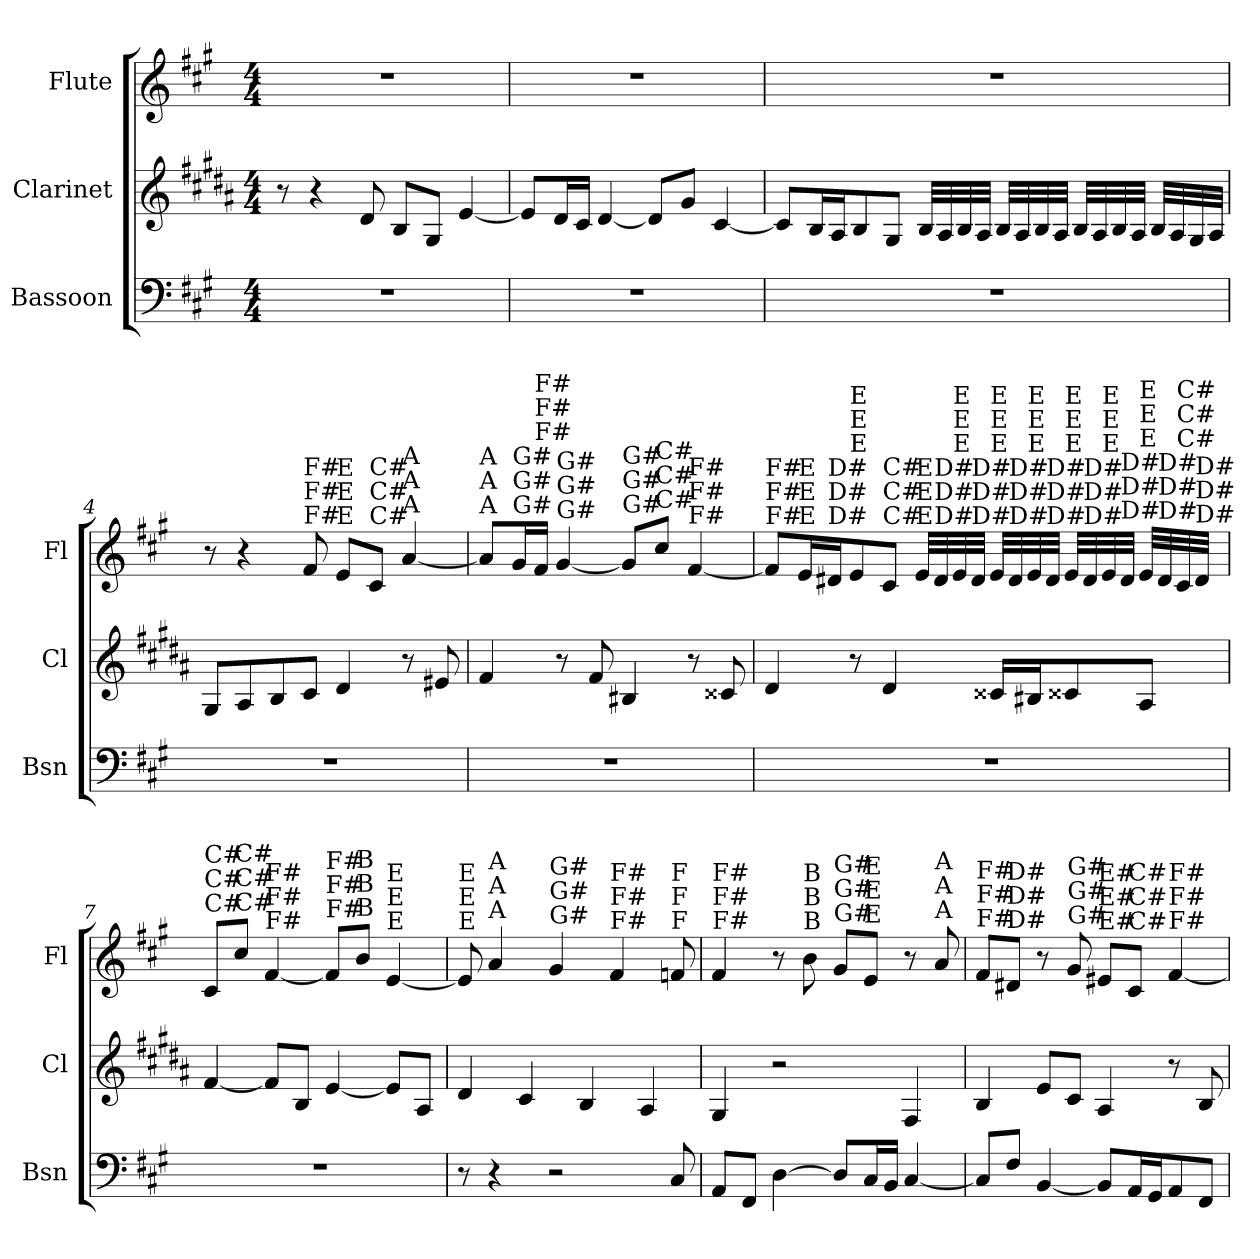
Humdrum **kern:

**kern	**kern	**kern
*part3	*part2	*part1
*staff3	*staff2	*staff1
*I"Bassoon	*I"Clarinet	*I"Flute
*I'Bsn	*I'Cl	*I'Fl
*clefF4	*clefG2	*clefG2
*	*ITrd1c2	*
*k[f#c#g#]	*k[f#c#g#]	*k[f#c#g#]
*A:	*A:	*A:
*M4/4	*M4/4	*M4/4
=1	=1	=1
1r	8r	1r
.	4r	.
.	8c#/	.
.	8A/L	.
.	8F#/J	.
.	[4d/	.
=2	=2	=2
1r	8d/L]	1r
.	16c#/L	.
.	16B/JJ	.
.	[4c#/	.
.	8c#/L]	.
.	8f#/J	.
.	[4B/	.
=3	=3	=3
1r	8B/L]	1r
.	16A/L	.
.	16G#/J	.
.	8A/	.
.	8F#/J	.
.	32A/LLL	.
.	32G#/	.
.	32A/	.
.	32G#/JJJ	.
.	32A/LLL	.
.	32G#/	.
.	32A/	.
.	32G#/JJJ	.
.	32A/LLL	.
.	32G#/	.
.	32A/	.
.	32G#/JJJ	.
.	32A/LLL	.
.	32G#/	.
.	32F#/	.
.	32G#/JJJ	.
!!LO:LB:g=z
=4	=4	=4
1r	8F#/L	8r
.	8G#/	4r
.	8A/	.
!	!	!LO:TX:a:t=F#
!	!	!LO:TX:a:t=F#
!	!	!LO:TX:a:t=F#
.	8B/J	8f#/
!	!	!LO:TX:a:t=E
!	!	!LO:TX:a:t=E
!	!	!LO:TX:a:t=E
.	4c#/	8e/L
!	!	!LO:TX:a:t=C#
!	!	!LO:TX:a:t=C#
!	!	!LO:TX:a:t=C#
.	.	8c#/J
!	!	!LO:TX:a:t=A
!	!	!LO:TX:a:t=A
!	!	!LO:TX:a:t=A
.	8r	[4a/
.	8d#X/	.
=5	=5	=5
!	!	!LO:TX:a:t=A
!	!	!LO:TX:a:t=A
!	!	!LO:TX:a:t=A
1r	4e/	8a/L]
!	!	!LO:TX:a:t=G#
!	!	!LO:TX:a:t=G#
!	!	!LO:TX:a:t=G#
.	.	16g#/L
!	!	!LO:TX:a:t=F#
!	!	!LO:TX:a:t=F#
!	!	!LO:TX:a:t=F#
.	.	16f#/JJ
!	!	!LO:TX:a:t=G#
!	!	!LO:TX:a:t=G#
!	!	!LO:TX:a:t=G#
.	8r	[4g#/
.	8e/	.
!	!	!LO:TX:a:t=G#
!	!	!LO:TX:a:t=G#
!	!	!LO:TX:a:t=G#
.	4A#X/	8g#/L]
!	!	!LO:TX:a:t=C#
!	!	!LO:TX:a:t=C#
!	!	!LO:TX:a:t=C#
.	.	8cc#/J
!	!	!LO:TX:a:t=F#
!	!	!LO:TX:a:t=F#
!	!	!LO:TX:a:t=F#
.	8r	[4f#/
.	8B#X/	.
=6	=6	=6
!	!	!LO:TX:a:t=F#
!	!	!LO:TX:a:t=F#
!	!	!LO:TX:a:t=F#
1r	4c#/	8f#/L]
!	!	!LO:TX:a:t=E
!	!	!LO:TX:a:t=E
!	!	!LO:TX:a:t=E
.	.	16e/L
!	!	!LO:TX:a:t=D#
!	!	!LO:TX:a:t=D#
!	!	!LO:TX:a:t=D#
.	.	16d#X/J
!	!	!LO:TX:a:t=E
!	!	!LO:TX:a:t=E
!	!	!LO:TX:a:t=E
.	8r	8e/
!	!	!LO:TX:a:t=C#
!	!	!LO:TX:a:t=C#
!	!	!LO:TX:a:t=C#
.	4c#/	8c#/J
!	!	!LO:TX:a:t=E
!	!	!LO:TX:a:t=E
!	!	!LO:TX:a:t=E
.	.	32e/LLL
!	!	!LO:TX:a:t=D#
!	!	!LO:TX:a:t=D#
!	!	!LO:TX:a:t=D#
.	.	32d#/
!	!	!LO:TX:a:t=E
!	!	!LO:TX:a:t=E
!	!	!LO:TX:a:t=E
.	.	32e/
!	!	!LO:TX:a:t=D#
!	!	!LO:TX:a:t=D#
!	!	!LO:TX:a:t=D#
.	.	32d#/JJJ
!	!	!LO:TX:a:t=E
!	!	!LO:TX:a:t=E
!	!	!LO:TX:a:t=E
.	16B#X/LL	32e/LLL
!	!	!LO:TX:a:t=D#
!	!	!LO:TX:a:t=D#
!	!	!LO:TX:a:t=D#
.	.	32d#/
!	!	!LO:TX:a:t=E
!	!	!LO:TX:a:t=E
!	!	!LO:TX:a:t=E
.	16A#X/J	32e/
!	!	!LO:TX:a:t=D#
!	!	!LO:TX:a:t=D#
!	!	!LO:TX:a:t=D#
.	.	32d#/JJJ
!	!	!LO:TX:a:t=E
!	!	!LO:TX:a:t=E
!	!	!LO:TX:a:t=E
.	8B#X/	32e/LLL
!	!	!LO:TX:a:t=D#
!	!	!LO:TX:a:t=D#
!	!	!LO:TX:a:t=D#
.	.	32d#/
!	!	!LO:TX:a:t=E
!	!	!LO:TX:a:t=E
!	!	!LO:TX:a:t=E
.	.	32e/
!	!	!LO:TX:a:t=D#
!	!	!LO:TX:a:t=D#
!	!	!LO:TX:a:t=D#
.	.	32d#/JJJ
!	!	!LO:TX:a:t=E
!	!	!LO:TX:a:t=E
!	!	!LO:TX:a:t=E
.	8G#/J	32e/LLL
!	!	!LO:TX:a:t=D#
!	!	!LO:TX:a:t=D#
!	!	!LO:TX:a:t=D#
.	.	32d#/
!	!	!LO:TX:a:t=C#
!	!	!LO:TX:a:t=C#
!	!	!LO:TX:a:t=C#
.	.	32c#/
!	!	!LO:TX:a:t=D#
!	!	!LO:TX:a:t=D#
!	!	!LO:TX:a:t=D#
.	.	32d#/JJJ
!!LO:LB:g=z
=7	=7	=7
!	!	!LO:TX:a:t=C#
!	!	!LO:TX:a:t=C#
!	!	!LO:TX:a:t=C#
1r	[4e/	8c#/L
!	!	!LO:TX:a:t=C#
!	!	!LO:TX:a:t=C#
!	!	!LO:TX:a:t=C#
.	.	8cc#/J
!	!	!LO:TX:a:t=F#
!	!	!LO:TX:a:t=F#
!	!	!LO:TX:a:t=F#
.	8e/L]	[4f#/
.	8A/J	.
!	!	!LO:TX:a:t=F#
!	!	!LO:TX:a:t=F#
!	!	!LO:TX:a:t=F#
.	[4d/	8f#/L]
!	!	!LO:TX:a:t=B
!	!	!LO:TX:a:t=B
!	!	!LO:TX:a:t=B
.	.	8b/J
!	!	!LO:TX:a:t=E
!	!	!LO:TX:a:t=E
!	!	!LO:TX:a:t=E
.	8d/L]	[4e/
.	8G#/J	.
=8	=8	=8
!	!	!LO:TX:a:t=E
!	!	!LO:TX:a:t=E
!	!	!LO:TX:a:t=E
8r	4c#/	8e/]
!	!	!LO:TX:a:t=A
!	!	!LO:TX:a:t=A
!	!	!LO:TX:a:t=A
4r	.	4a/
.	4B/	.
!	!	!LO:TX:a:t=G#
!	!	!LO:TX:a:t=G#
!	!	!LO:TX:a:t=G#
2r	.	4g#/
.	4A/	.
!	!	!LO:TX:a:t=F#
!	!	!LO:TX:a:t=F#
!	!	!LO:TX:a:t=F#
.	.	4f#/
.	4G#/	.
!	!	!LO:TX:a:t=F
!	!	!LO:TX:a:t=F
!	!	!LO:TX:a:t=F
8C#/	.	8fn/
=9	=9	=9
!	!	!LO:TX:a:t=F#
!	!	!LO:TX:a:t=F#
!	!	!LO:TX:a:t=F#
8AA/L	4F#/	4f#/
8FF#/J	.	.
[4D\	2r	8r
!	!	!LO:TX:a:t=B
!	!	!LO:TX:a:t=B
!	!	!LO:TX:a:t=B
.	.	8b\
!	!	!LO:TX:a:t=G#
!	!	!LO:TX:a:t=G#
!	!	!LO:TX:a:t=G#
8D/L]	.	8g#/L
!	!	!LO:TX:a:t=E
!	!	!LO:TX:a:t=E
!	!	!LO:TX:a:t=E
16C#/L	.	8e/J
16BB/JJ	.	.
[4C#/	4E/	8r
!	!	!LO:TX:a:t=A
!	!	!LO:TX:a:t=A
!	!	!LO:TX:a:t=A
.	.	8a/
=10	=10	=10
!	!	!LO:TX:a:t=F#
!	!	!LO:TX:a:t=F#
!	!	!LO:TX:a:t=F#
8C#/L]	4A/	8f#/L
!	!	!LO:TX:a:t=D#
!	!	!LO:TX:a:t=D#
!	!	!LO:TX:a:t=D#
8F#/J	.	8d#X/J
[4BB/	8d/L	8r
!	!	!LO:TX:a:t=G#
!	!	!LO:TX:a:t=G#
!	!	!LO:TX:a:t=G#
.	8B/J	8g#/
!	!	!LO:TX:a:t=E#
!	!	!LO:TX:a:t=E#
!	!	!LO:TX:a:t=E#
8BB/L]	4G#/	8e#X/L
!	!	!LO:TX:a:t=C#
!	!	!LO:TX:a:t=C#
!	!	!LO:TX:a:t=C#
16AA/L	.	8c#/J
16GG#/J	.	.
!	!	!LO:TX:a:t=F#
!	!	!LO:TX:a:t=F#
!	!	!LO:TX:a:t=F#
8AA/	8r	[4f#/
8FF#/J	8A/	.
=	=	=
*-	*-	*-
